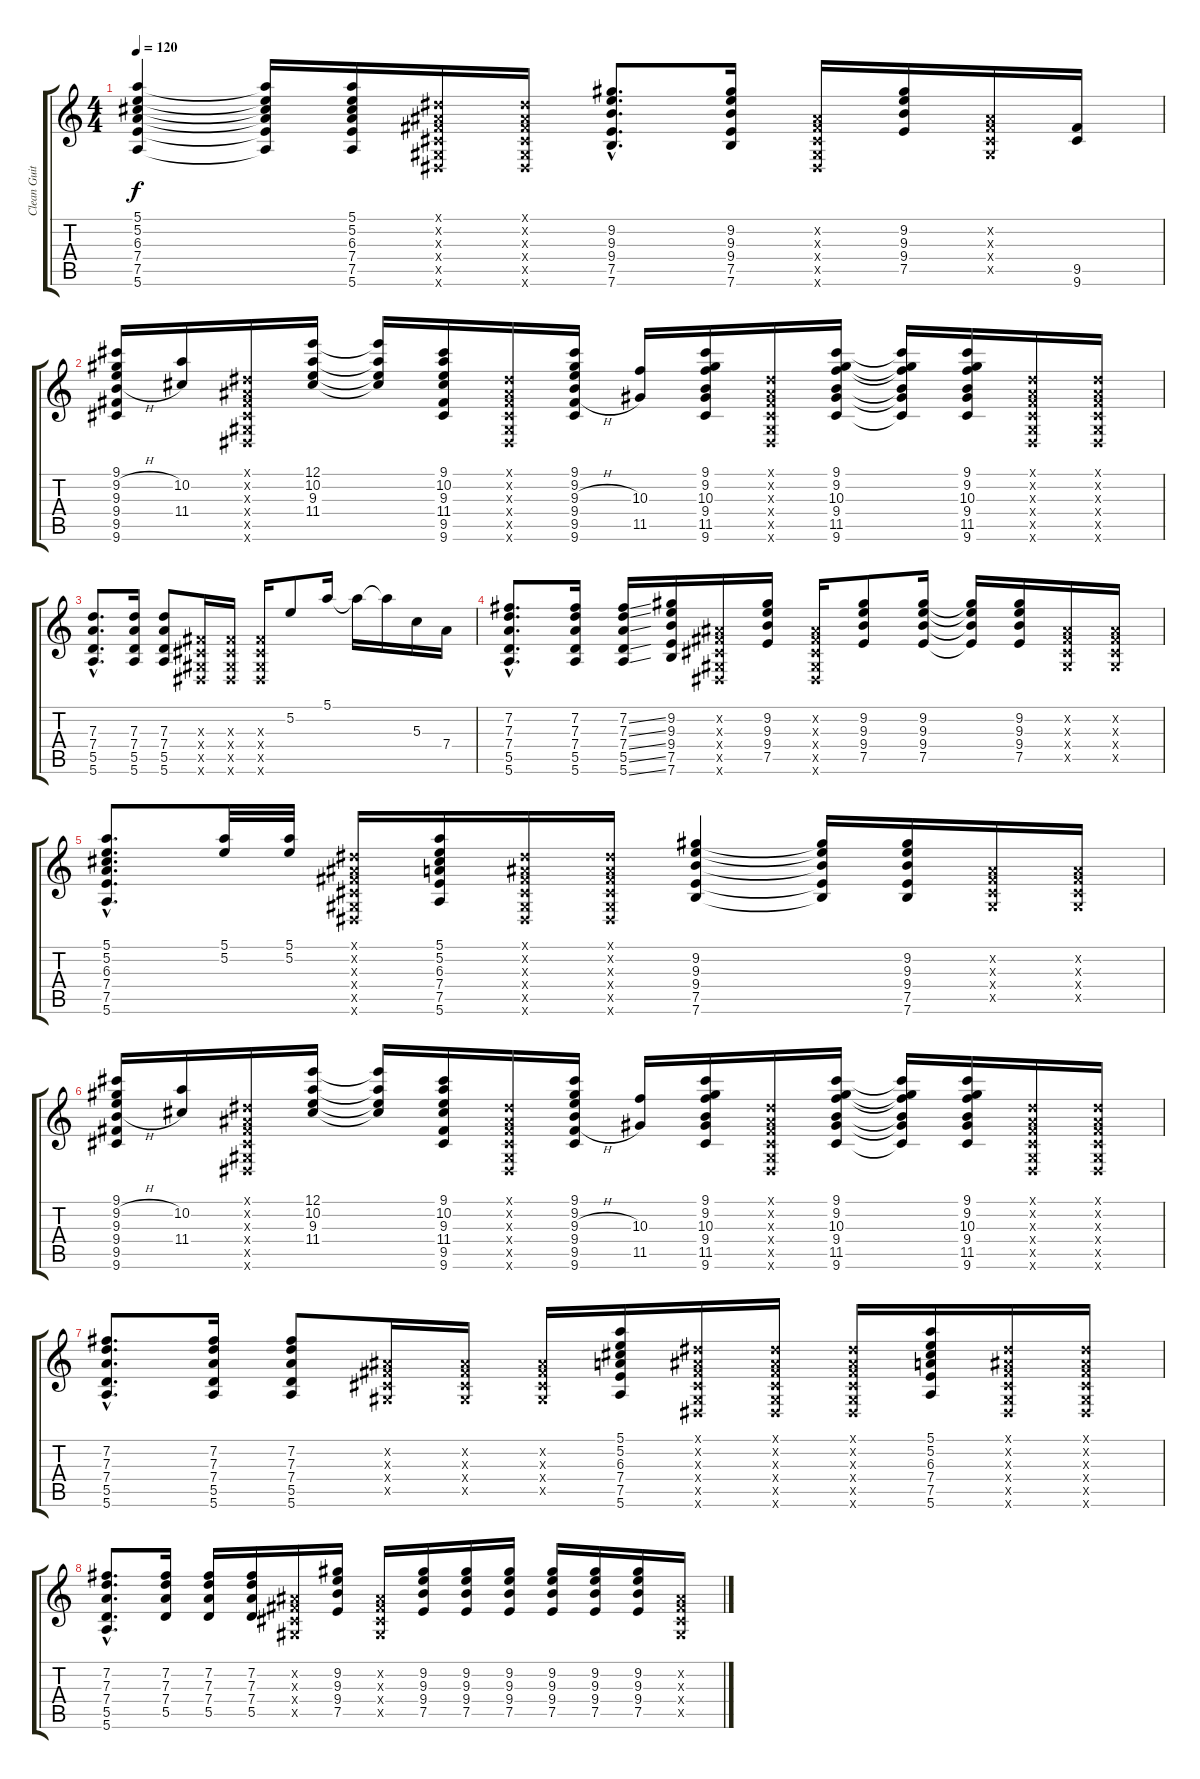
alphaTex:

\track ("Clean Guitar(1)" "Clean Guit") {instrument electricguitarclean}
\staff {score tabs}
\tuning (E4 B3 G3 D3 A2 E2) {hide}
\ts (4 4)
\tempo 120
\clef g2
\ks c
(5.1 5.2 6.3 7.4 7.5 5.6).4{dy f instrument electricguitarclean} (5.1{t} 5.2{t} 6.3{t} 7.4{t} 7.5{t} 5.6{t}).16 (5.1 5.2 6.3 7.4 7.5 5.6).16 (-1.1{x} -1.2{x} -1.3{x} -1.4{x} -1.5{x} -1.6{x}).16 (-1.1{x} -1.2{x} -1.3{x} -1.4{x} -1.5{x} -1.6{x}).16 (9.2{hac} 9.3{hac} 9.4{hac} 7.5{hac} 7.6{hac}).8{d} (9.2 9.3 9.4 7.5 7.6).16 (-1.2{x} -1.3{x} -1.4{x} -1.5{x} -1.6{x}).16 (9.2 9.3 9.4 7.5).16 (-1.2{x} -1.3{x} -1.4{x} -1.5{x}).16 (9.5 9.6).16 |
(9.1 9.2{h} 9.3 9.4{h} 9.5 9.6).16 (10.2 11.4).16 (-1.1{x} -1.2{x} -1.3{x} -1.4{x} -1.5{x} -1.6{x}).16 (12.1 10.2 9.3 11.4).16 (12.1{t} 10.2{t} 9.3{t} 11.4{t}).16 (9.1 10.2 9.3 11.4 9.5 9.6).16 (-1.1{x} -1.2{x} -1.3{x} -1.4{x} -1.5{x} -1.6{x}).16 (9.1 9.2 9.3{h} 9.4 9.5{h} 9.6).16 (10.3 11.5).16 (9.1 9.2 10.3 9.4 11.5 9.6).16 (-1.1{x} -1.2{x} -1.3{x} -1.4{x} -1.5{x} -1.6{x}).16 (9.1 9.2 10.3 9.4 11.5 9.6).16 (9.1{t} 9.2{t} 10.3{t} 9.4{t} 11.5{t} 9.6{t}).16 (9.1 9.2 10.3 9.4 11.5 9.6).16 (-1.1{x} -1.2{x} -1.3{x} -1.4{x} -1.5{x} -1.6{x}).16 (-1.1{x} -1.2{x} -1.3{x} -1.4{x} -1.5{x} -1.6{x}).16 |
(7.3{hac} 7.4{hac} 5.5{hac} 5.6{hac}).8{d} (7.3 7.4 5.5 5.6).16 (7.3 7.4 5.5 5.6).8 (-1.3{x} -1.4{x} -1.5{x} -1.6{x}).16 (-1.3{x} -1.4{x} -1.5{x} -1.6{x}).16 (-1.3{x} -1.4{x} -1.5{x} -1.6{x}).16 5.2.8 5.1.16 5.1{t}.16 5.1{t}.16 5.3.16 7.4.16 |
(7.2{hac} 7.3{hac} 7.4{hac} 5.5{hac} 5.6{hac}).8{d} (7.2 7.3 7.4 5.5 5.6).16 (7.2{ss} 7.3{ss} 7.4{ss} 5.5{ss} 5.6{ss}).16 (9.2 9.3 9.4 7.5 7.6).16 (-1.2{x} -1.3{x} -1.4{x} -1.5{x} -1.6{x}).16 (9.2 9.3 9.4 7.5).16 (-1.2{x} -1.3{x} -1.4{x} -1.5{x} -1.6{x}).16 (9.2 9.3 9.4 7.5).8 (9.2 9.3 9.4 7.5).16 (9.2{t} 9.3{t} 9.4{t} 7.5{t}).16 (9.2 9.3 9.4 7.5).16 (-1.2{x} -1.3{x} -1.4{x} -1.5{x}).16 (-1.2{x} -1.3{x} -1.4{x} -1.5{x}).16 |
(5.1{hac} 5.2{hac} 6.3{hac} 7.4{hac} 7.5{hac} 5.6{hac}).8{d} (5.1 5.2).32 (5.1 5.2).32 (-1.1{x} -1.2{x} -1.3{x} -1.4{x} -1.5{x} -1.6{x}).16 (5.1 5.2 6.3 7.4 7.5 5.6).16 (-1.1{x} -1.2{x} -1.3{x} -1.4{x} -1.5{x} -1.6{x}).16 (-1.1{x} -1.2{x} -1.3{x} -1.4{x} -1.5{x} -1.6{x}).16 (9.2 9.3 9.4 7.5 7.6).4 (9.2{t} 9.3{t} 9.4{t} 7.5{t} 7.6{t}).16 (9.2 9.3 9.4 7.5 7.6).16 (-1.2{x} -1.3{x} -1.4{x} -1.5{x}).16 (-1.2{x} -1.3{x} -1.4{x} -1.5{x}).16 |
(9.1 9.2{h} 9.3 9.4{h} 9.5 9.6).16 (10.2 11.4).16 (-1.1{x} -1.2{x} -1.3{x} -1.4{x} -1.5{x} -1.6{x}).16 (12.1 10.2 9.3 11.4).16 (12.1{t} 10.2{t} 9.3{t} 11.4{t}).16 (9.1 10.2 9.3 11.4 9.5 9.6).16 (-1.1{x} -1.2{x} -1.3{x} -1.4{x} -1.5{x} -1.6{x}).16 (9.1 9.2 9.3{h} 9.4 9.5{h} 9.6).16 (10.3 11.5).16 (9.1 9.2 10.3 9.4 11.5 9.6).16 (-1.1{x} -1.2{x} -1.3{x} -1.4{x} -1.5{x} -1.6{x}).16 (9.1 9.2 10.3 9.4 11.5 9.6).16 (9.1{t} 9.2{t} 10.3{t} 9.4{t} 11.5{t} 9.6{t}).16 (9.1 9.2 10.3 9.4 11.5 9.6).16 (-1.1{x} -1.2{x} -1.3{x} -1.4{x} -1.5{x} -1.6{x}).16 (-1.1{x} -1.2{x} -1.3{x} -1.4{x} -1.5{x} -1.6{x}).16 |
(7.2{hac} 7.3{hac} 7.4{hac} 5.5{hac} 5.6{hac}).8{d} (7.2 7.3 7.4 5.5 5.6).16 (7.2 7.3 7.4 5.5 5.6).8 (-1.2{x} -1.3{x} -1.4{x} -1.5{x}).16 (-1.2{x} -1.3{x} -1.4{x} -1.5{x}).16 (-1.2{x} -1.3{x} -1.4{x} -1.5{x}).16 (5.1 5.2 6.3 7.4 7.5 5.6).16 (-1.1{x} -1.2{x} -1.3{x} -1.4{x} -1.5{x} -1.6{x}).16 (-1.1{x} -1.2{x} -1.3{x} -1.4{x} -1.5{x} -1.6{x}).16 (-1.1{x} -1.2{x} -1.3{x} -1.4{x} -1.5{x} -1.6{x}).16 (5.1 5.2 6.3 7.4 7.5 5.6).16 (-1.1{x} -1.2{x} -1.3{x} -1.4{x} -1.5{x} -1.6{x}).16 (-1.1{x} -1.2{x} -1.3{x} -1.4{x} -1.5{x} -1.6{x}).16 |
(7.2{hac} 7.3{hac} 7.4{hac} 5.5{hac} 5.6{hac}).8{d} (7.2 7.3 7.4 5.5).16 (7.2 7.3 7.4 5.5).16 (7.2 7.3 7.4 5.5).16 (-1.2{x} -1.3{x} -1.4{x} -1.5{x}).16 (9.2 9.3 9.4 7.5).16 (-1.2{x} -1.3{x} -1.4{x} -1.5{x}).16 (9.2 9.3 9.4 7.5).16 (9.2 9.3 9.4 7.5).16 (9.2 9.3 9.4 7.5).16 (9.2 9.3 9.4 7.5).16 (9.2 9.3 9.4 7.5).16 (9.2 9.3 9.4 7.5).16 (-1.2{x} -1.3{x} -1.4{x} -1.5{x}).16
